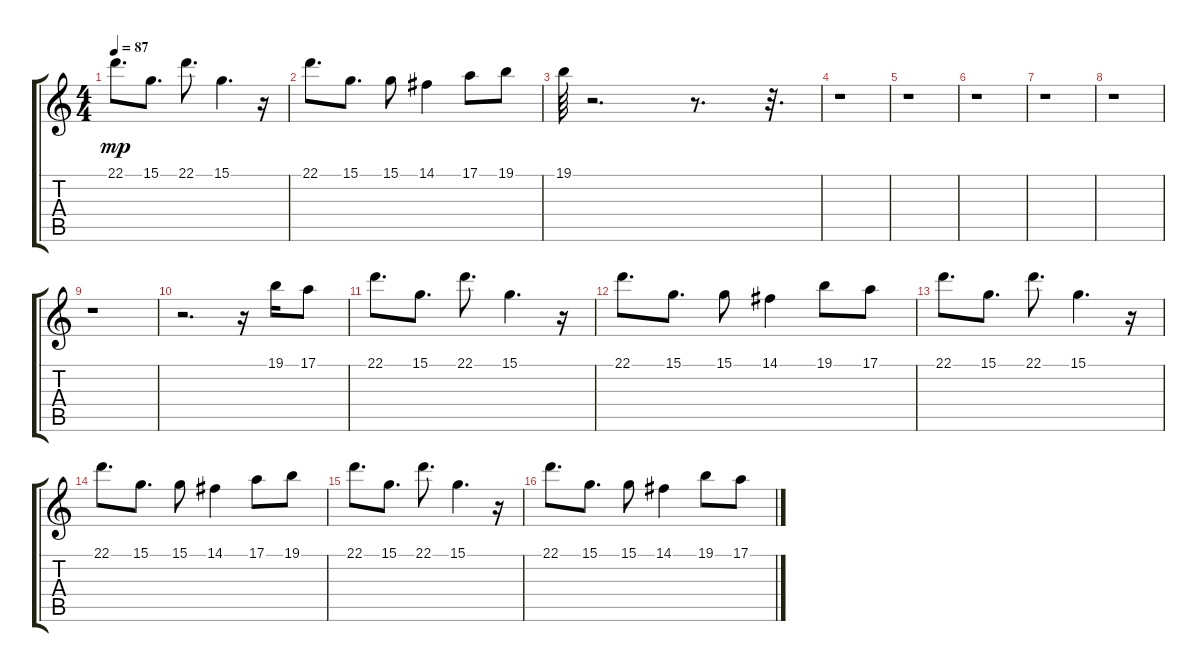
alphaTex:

\track "" {instrument pad3polysynth}
\staff {score tabs}
\tuning (E4 B3 G3 D3 A2 E2) {hide}
\ts (4 4)
\tempo 87
\clef g2
\ks c
22.1.8{d dy mp} 15.1.8{d} 22.1.8{d} 15.1.4{d} r.16 |
22.1.8{d} 15.1.8{d} 15.1.8 14.1.4 17.1.8 19.1.8 |
19.1.64 r.2{d} r.8{d} r.32{d} |
r.1 |
r.1 |
r.1 |
r.1 |
r.1 |
r.1 |
r.2{d} r.16 19.1.16 17.1.8 |
22.1.8{d} 15.1.8{d} 22.1.8{d} 15.1.4{d} r.16 |
22.1.8{d} 15.1.8{d} 15.1.8 14.1.4 19.1.8 17.1.8 |
22.1.8{d} 15.1.8{d} 22.1.8{d} 15.1.4{d} r.16 |
22.1.8{d} 15.1.8{d} 15.1.8 14.1.4 17.1.8 19.1.8 |
22.1.8{d} 15.1.8{d} 22.1.8{d} 15.1.4{d} r.16 |
22.1.8{d} 15.1.8{d} 15.1.8 14.1.4 19.1.8 17.1.8
